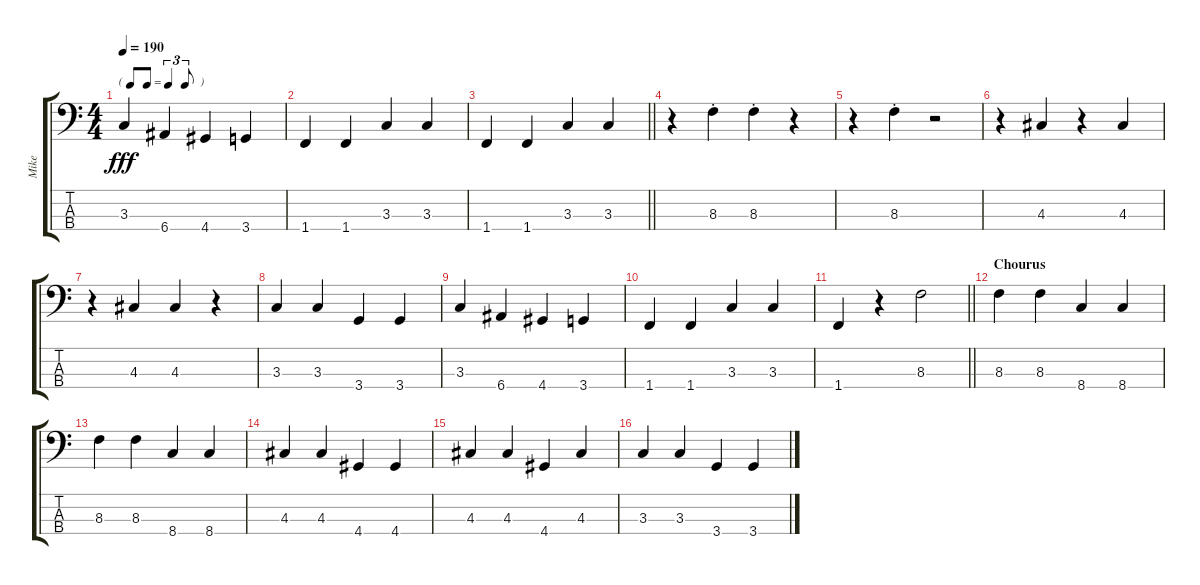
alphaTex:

\track ("Mike" "Mike") {instrument electricbasspick}
\staff {score tabs}
\tuning (G2 D2 A1 E1) {hide}
\ts (4 4)
\tf triplet8th
\tempo 190
\clef f4
\ks c
3.3.4{dy fff} 6.4.4 4.4.4 3.4.4 |
1.4.4 1.4.4 3.3.4 3.3.4 |
\barLineRight lightlight
1.4.4 1.4.4 3.3.4 3.3.4 |
r.4 8.3{st}.4 8.3{st}.4 r.4 |
r.4 8.3{st}.4 r.2 |
r.4 4.3.4 r.4 4.3.4 |
r.4 4.3.4 4.3.4 r.4 |
3.3.4 3.3.4 3.4.4 3.4.4 |
3.3.4 6.4.4 4.4.4 3.4.4 |
1.4.4 1.4.4 3.3.4 3.3.4 |
\barLineRight lightlight
1.4.4 r.4 8.3.2 |
\section ("" "Chourus")
8.3.4 8.3.4 8.4.4 8.4.4 |
8.3.4 8.3.4 8.4.4 8.4.4 |
4.3.4 4.3.4 4.4.4 4.4.4 |
4.3.4 4.3.4 4.4.4 4.3.4 |
3.3.4 3.3.4 3.4.4 3.4.4
